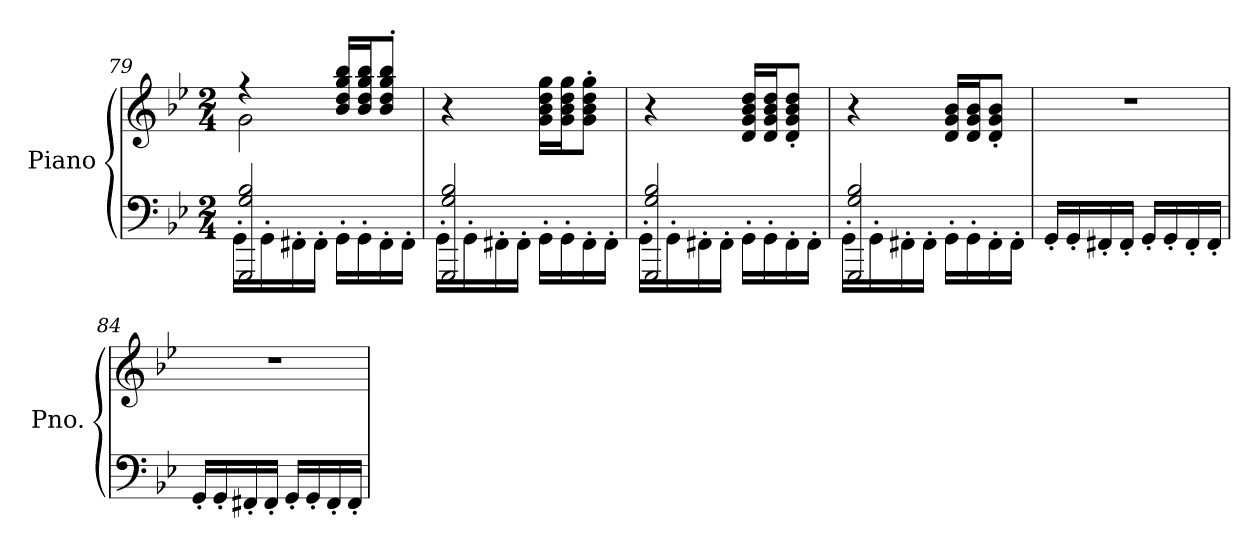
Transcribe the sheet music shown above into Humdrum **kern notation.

**kern	**kern
*part1	*part1
*staff2	*staff1
*I"Piano	*
*I'Pno.	*
*clefF4	*clefG2
*k[b-e-]	*k[b-e-]
*M2/4	*M2/4
=79	=79
*^	*^
*	*^	*	*
4ryy	2GGG/ 2G/ 2B-/	16GG'\LL	4r	2g\
.	.	16GG'\	.	.
.	.	16FF#X'\	.	.
.	.	16FF#'\JJ	.	.
4ryy	.	16GG'\LL	16b-/ 16dd/ 16gg/ 16bb-/LL	.
.	.	16GG'\	16b-/ 16dd/ 16gg/ 16bb-/J	.
.	.	16FF#'\	8b-/' 8dd/' 8gg/' 8bb-/'J	.
.	.	16FF#'\JJ	.	.
*	*	*	*v	*v
=80	=80	=80	=80
4ryy	2GGG/ 2G/ 2B-/	16GG'\LL	4r
.	.	16GG'\	.
.	.	16FF#X'\	.
.	.	16FF#'\JJ	.
4ryy	.	16GG'\LL	16g\ 16b-\ 16dd\ 16gg\LL
.	.	16GG'\	16g\ 16b-\ 16dd\ 16gg\J
.	.	16FF#'\	8g\' 8b-\' 8dd\' 8gg\'J
.	.	16FF#'\JJ	.
!!LO:PB:g=z
=81	=81	=81	=81
4ryy	2GGG/ 2G/ 2B-/	16GG'\LL	4r
.	.	16GG'\	.
.	.	16FF#X'\	.
.	.	16FF#'\JJ	.
4ryy	.	16GG'\LL	16d/ 16g/ 16b-/ 16dd/LL
.	.	16GG'\	16d/ 16g/ 16b-/ 16dd/J
.	.	16FF#'\	8d/' 8g/' 8b-/' 8dd/'J
.	.	16FF#'\JJ	.
=82	=82	=82	=82
4ryy	2GGG/ 2G/ 2B-/	16GG'\LL	4r
.	.	16GG'\	.
.	.	16FF#X'\	.
.	.	16FF#'\JJ	.
4ryy	.	16GG'\LL	16d/ 16g/ 16b-/LL
.	.	16GG'\	16d/ 16g/ 16b-/J
.	.	16FF#'\	8d/' 8g/' 8b-/'J
.	.	16FF#'\JJ	.
*	*v	*v	*
=83	=83	=83
4ryy	16GG'/LL	2r
.	16GG'/	.
.	16FF#X'/	.
.	16FF#'/JJ	.
4ryy	16GG'/LL	.
.	16GG'/	.
.	16FF#'/	.
.	16FF#'/JJ	.
=84	=84	=84
4ryy	16GG'/LL	2r
.	16GG'/	.
.	16FF#X'/	.
.	16FF#'/JJ	.
4ryy	16GG'/LL	.
.	16GG'/	.
.	16FF#'/	.
.	16FF#'/JJ	.
*v	*v	*
=	=
*-	*-
